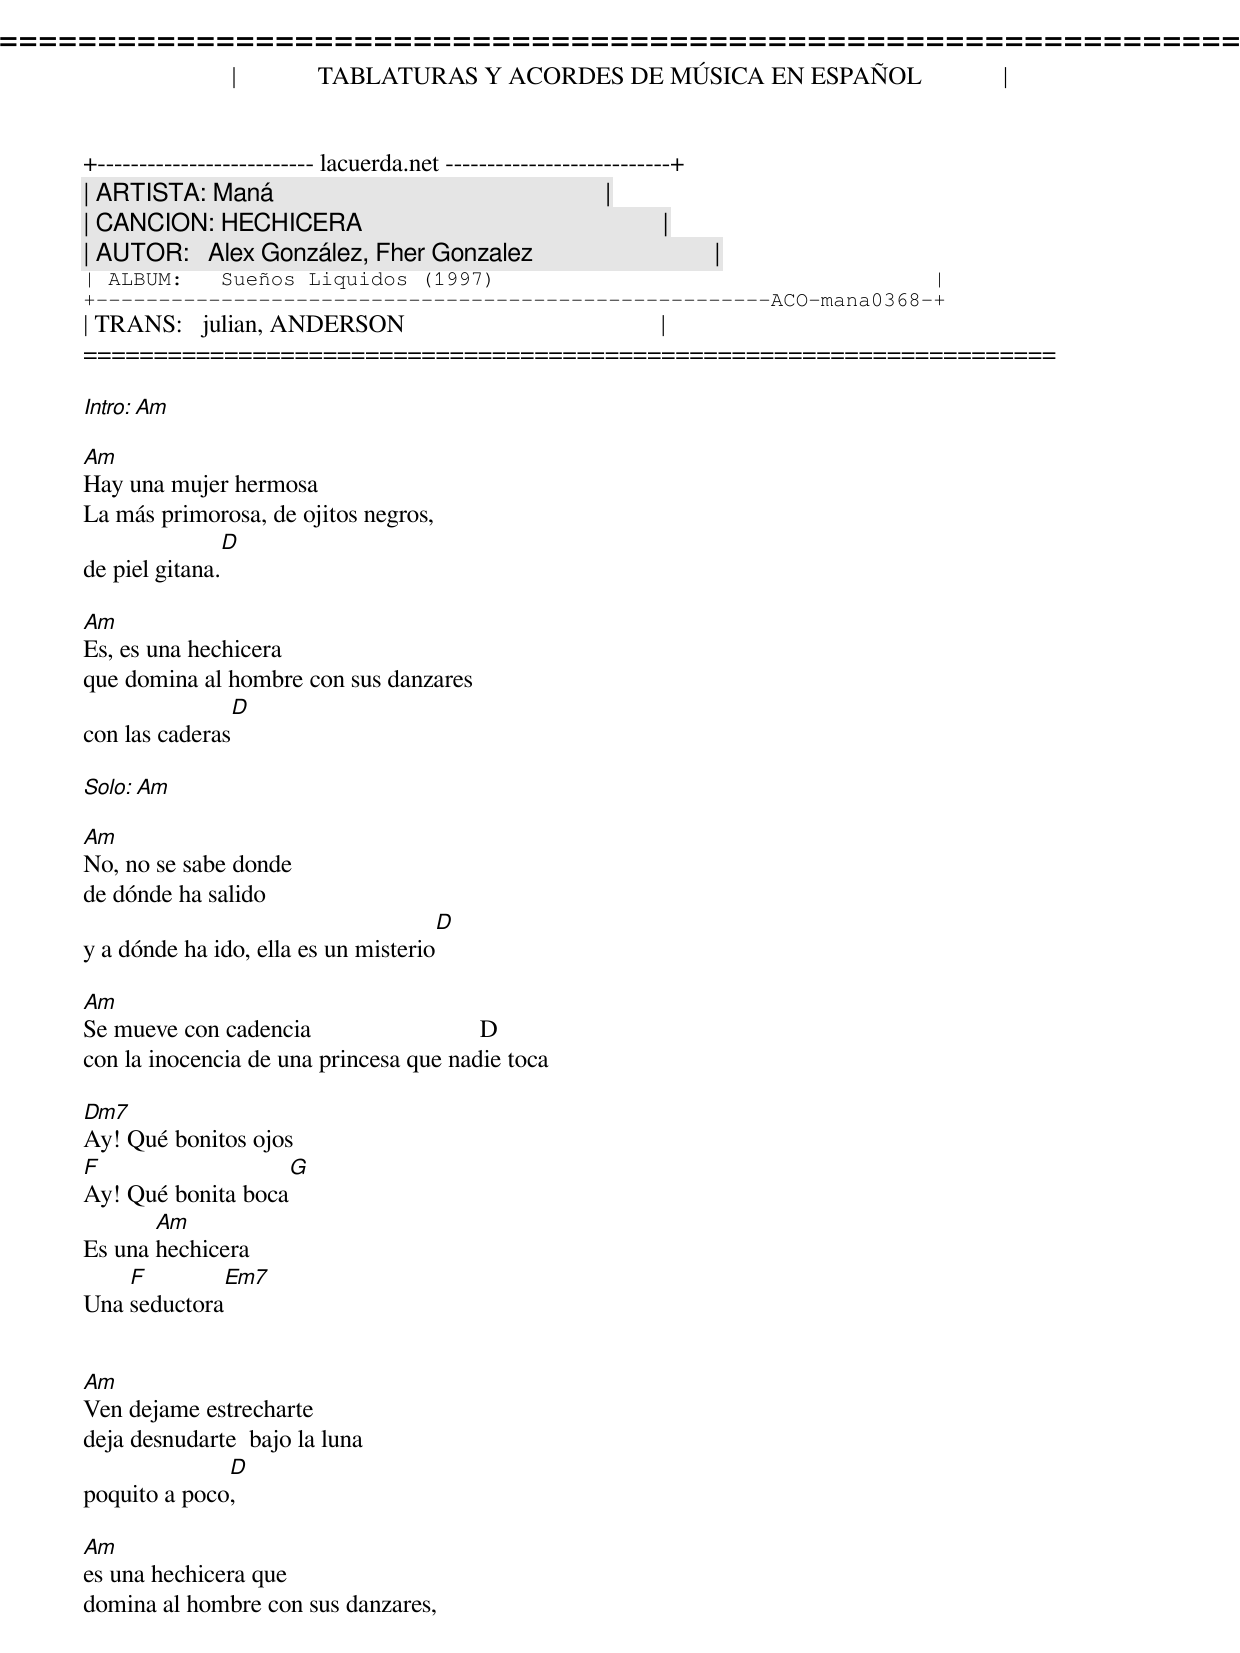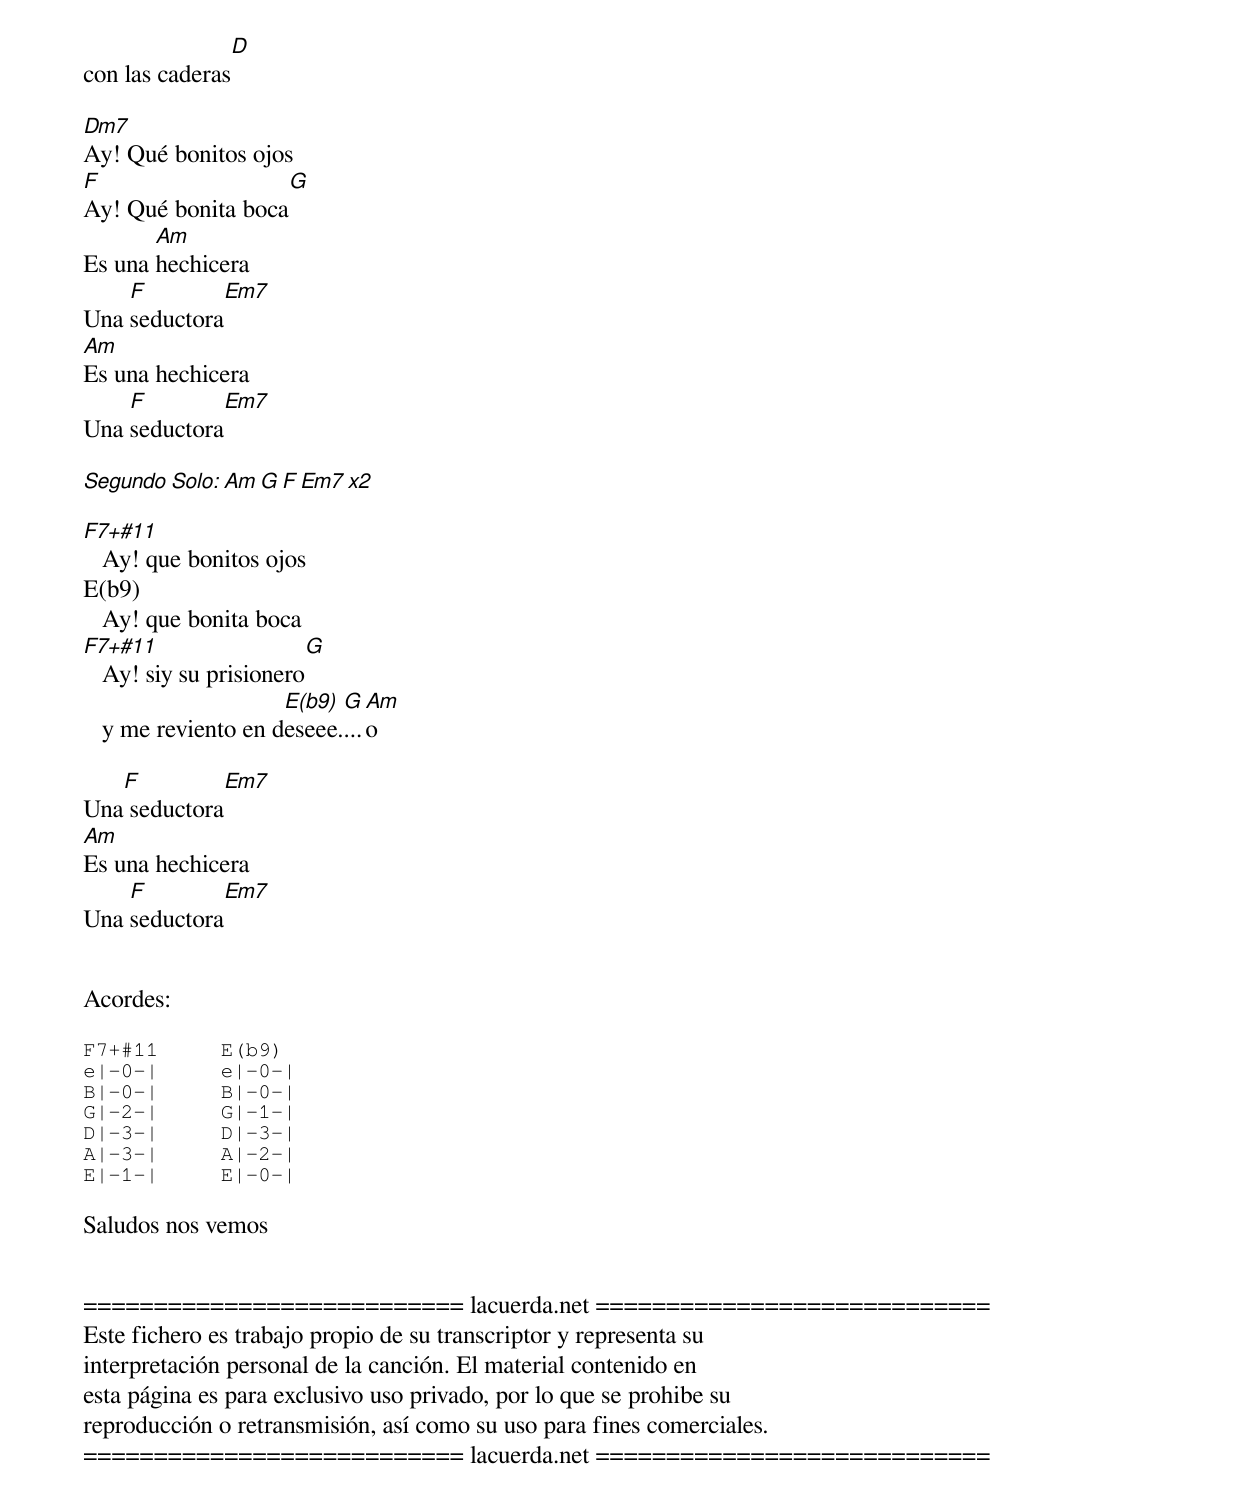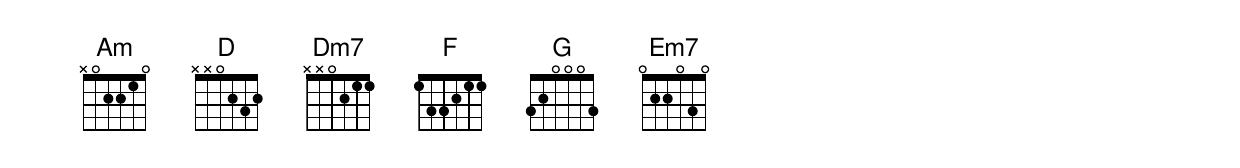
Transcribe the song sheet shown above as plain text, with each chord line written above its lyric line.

=====================================================================
|             TABLATURAS Y ACORDES DE MÚSICA EN ESPAÑOL             |
+-------------------------- lacuerda.net ---------------------------+
| ARTISTA: Maná                                                     |
| CANCION: HECHICERA                                                |
| AUTOR:   Alex González, Fher Gonzalez                             |
| ALBUM:   Sueños Liquidos (1997)                                   |
+------------------------------------------------------ACO-mana0368-+
| TRANS:   julian, ANDERSON                                         |
=====================================================================

Intro: Am

Am
Hay una mujer hermosa
La más primorosa, de ojitos negros,
               D
de piel gitana.

Am
Es, es una hechicera
que domina al hombre con sus danzares
                D
con las caderas

Solo: Am

Am
No, no se sabe donde
de dónde ha salido
                                      D
y a dónde ha ido, ella es un misterio

Am
Se mueve con cadencia                           D
con la inocencia de una princesa que nadie toca

Dm7
Ay! Qué bonitos ojos
F                   G
Ay! Qué bonita boca
       Am
Es una hechicera
    F         Em7
Una seductora


Am
Ven dejame estrecharte
deja desnudarte  bajo la luna
              D
poquito a poco,

Am
es una hechicera que
domina al hombre con sus danzares,
               D
con las caderas

Dm7
Ay! Qué bonitos ojos
F                   G
Ay! Qué bonita boca
       Am
Es una hechicera
    F         Em7
Una seductora
Am
Es una hechicera
    F         Em7
Una seductora

Segundo Solo: Am G F Em7 x2

F7+#11
   Ay! que bonitos ojos
E(b9)
   Ay! que bonita boca
F7+#11                   G
   Ay! siy su prisionero
                     E(b9) G  Am
   y me reviento en deseee....o

   F         Em7
Una seductora
Am
Es una hechicera
    F         Em7
Una seductora


Acordes:

F7+#11     E(b9)
e|-0-|     e|-0-|
B|-0-|     B|-0-|
G|-2-|     G|-1-|
D|-3-|     D|-3-|
A|-3-|     A|-2-|
E|-1-|     E|-0-|

Saludos nos vemos


=========================== lacuerda.net ============================
Este fichero es trabajo propio de su transcriptor y representa su
interpretación personal de la canción. El material contenido en
esta página es para exclusivo uso privado, por lo que se prohibe su
reproducción o retransmisión, así como su uso para fines comerciales.
=========================== lacuerda.net ============================
